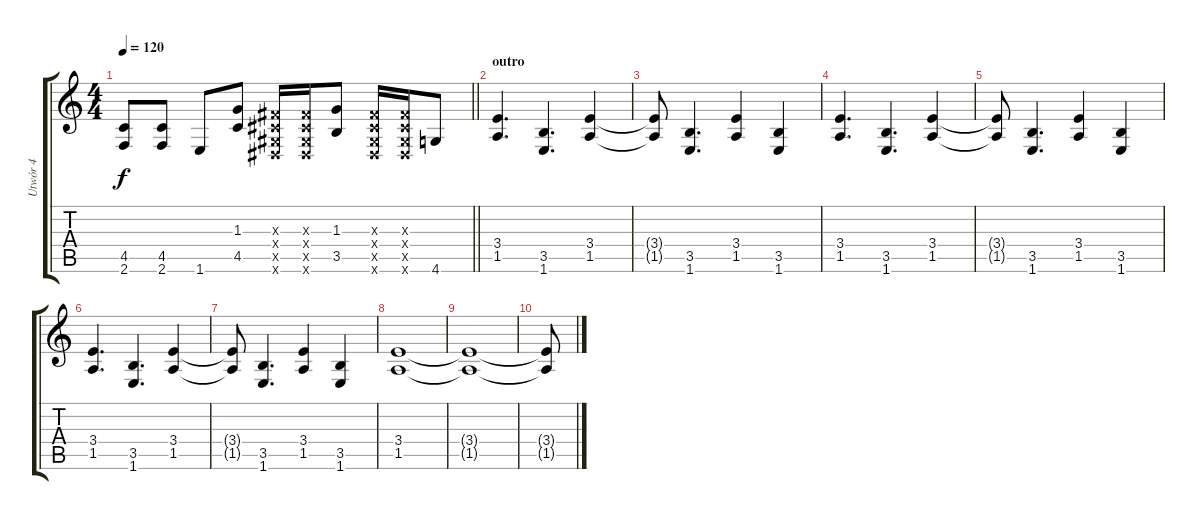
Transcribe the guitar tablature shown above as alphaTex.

\track ("Utwór 4" "Utwór 4") {instrument overdrivenguitar}
\staff {score tabs}
\tuning (Eb4 Bb3 Gb3 Db3 Ab2 Eb2) {hide}
\ts (4 4)
\tempo 120
\clef g2
\barLineRight lightlight
\ks c
(4.5{t} 2.6{t}).8{dy f} (4.5 2.6).8 1.6.8 (1.3 4.5).8 (0.3{x} 0.4{x} 0.5{x} 0.6{x}).16 (0.3{x} 0.4{x} 0.5{x} 0.6{x}).16 (1.3 3.5).8 (0.3{x} 0.4{x} 0.5{x} 0.6{x}).16 (0.3{x} 0.4{x} 0.5{x} 0.6{x}).16 4.6.8 |
\section ("" "outro")
(3.4 1.5).4{d} (3.5 1.6).4{d} (3.4 1.5).4 |
(3.4{t} 1.5{t}).8 (3.5 1.6).4{d} (3.4 1.5).4 (3.5 1.6).4 |
(3.4 1.5).4{d} (3.5 1.6).4{d} (3.4 1.5).4 |
(3.4{t} 1.5{t}).8 (3.5 1.6).4{d} (3.4 1.5).4 (3.5 1.6).4 |
(3.4 1.5).4{d} (3.5 1.6).4{d} (3.4 1.5).4 |
(3.4{t} 1.5{t}).8 (3.5 1.6).4{d} (3.4 1.5).4 (3.5 1.6).4 |
(3.4 1.5).1 |
(3.4{t} 1.5{t}).1 |
(3.4{t} 1.5{t}).8
